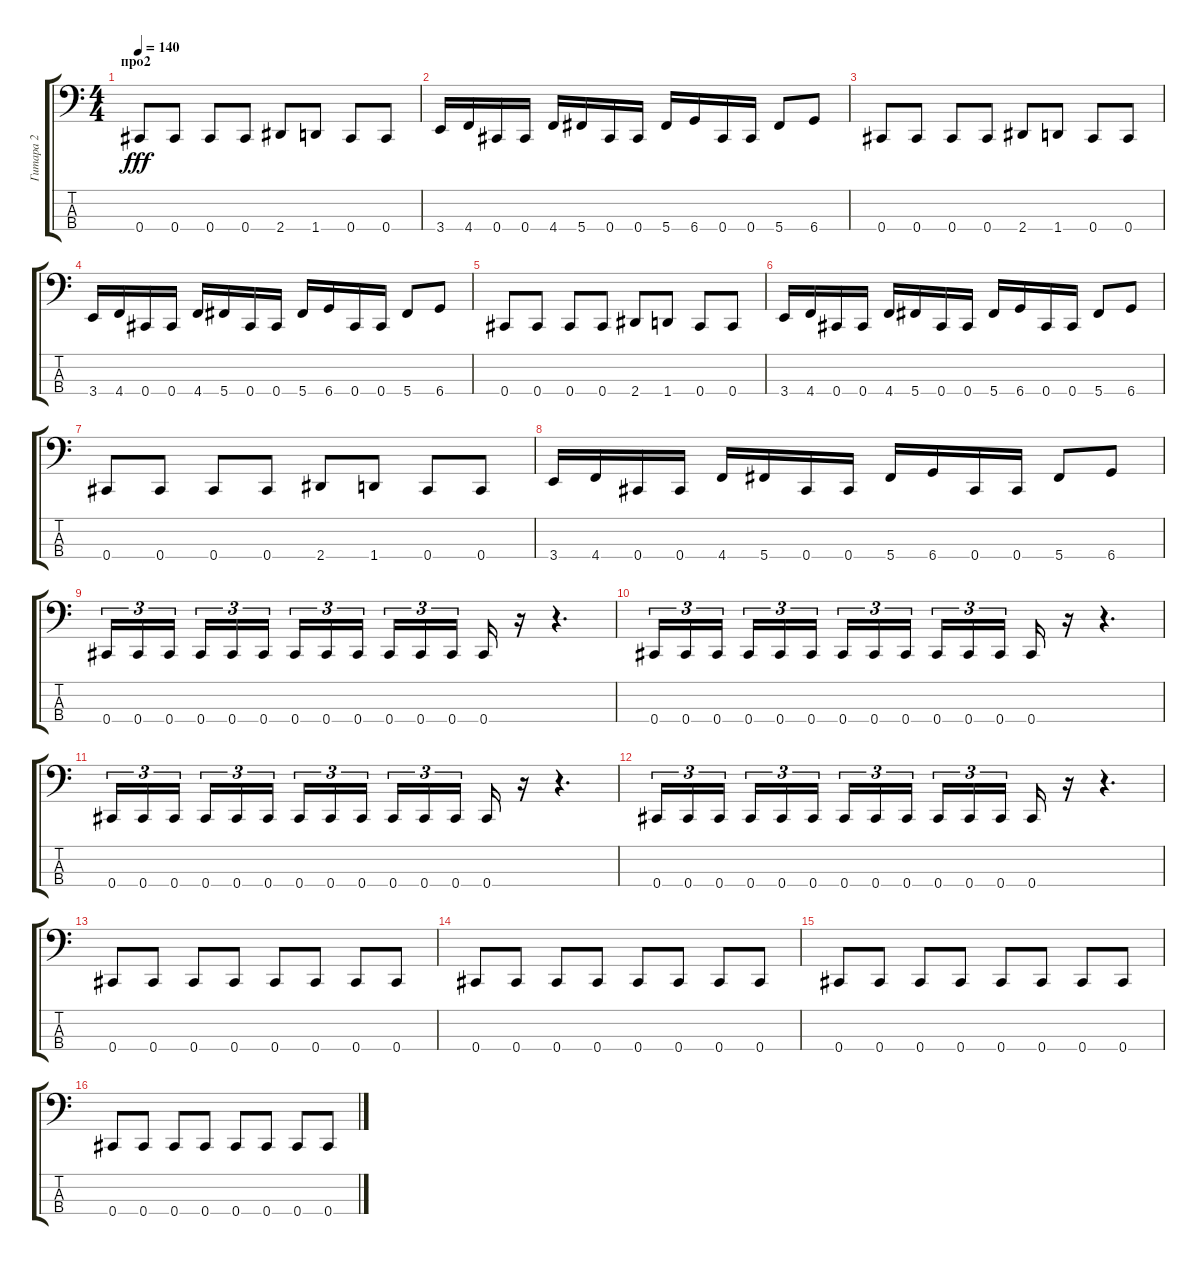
\track ("Гитара 2" "Гитара 2") {instrument electricbassfinger}
\staff {score tabs}
\tuning (E2 B1 Gb1 Db1) {hide}
\ts (4 4)
\section ("" "про2")
\tempo 140
\clef f4
\ks c
0.4.8{dy fff} 0.4.8 0.4.8 0.4.8 2.4.8 1.4.8 0.4.8 0.4.8 |
3.4.16 4.4.16 0.4.16 0.4.16 4.4.16 5.4.16 0.4.16 0.4.16 5.4.16 6.4.16 0.4.16 0.4.16 5.4.8 6.4.8 |
0.4.8 0.4.8 0.4.8 0.4.8 2.4.8 1.4.8 0.4.8 0.4.8 |
3.4.16 4.4.16 0.4.16 0.4.16 4.4.16 5.4.16 0.4.16 0.4.16 5.4.16 6.4.16 0.4.16 0.4.16 5.4.8 6.4.8 |
0.4.8 0.4.8 0.4.8 0.4.8 2.4.8 1.4.8 0.4.8 0.4.8 |
3.4.16 4.4.16 0.4.16 0.4.16 4.4.16 5.4.16 0.4.16 0.4.16 5.4.16 6.4.16 0.4.16 0.4.16 5.4.8 6.4.8 |
0.4.8 0.4.8 0.4.8 0.4.8 2.4.8 1.4.8 0.4.8 0.4.8 |
3.4.16 4.4.16 0.4.16 0.4.16 4.4.16 5.4.16 0.4.16 0.4.16 5.4.16 6.4.16 0.4.16 0.4.16 5.4.8 6.4.8 |
0.4.16{tu (3 2)} 0.4.16{tu (3 2)} 0.4.16{tu (3 2) beam splitsecondary} 0.4.16{tu (3 2)} 0.4.16{tu (3 2)} 0.4.16{tu (3 2)} 0.4.16{tu (3 2)} 0.4.16{tu (3 2)} 0.4.16{tu (3 2) beam splitsecondary} 0.4.16{tu (3 2)} 0.4.16{tu (3 2)} 0.4.16{tu (3 2)} 0.4.16 r.16 r.4{d} |
0.4.16{tu (3 2)} 0.4.16{tu (3 2)} 0.4.16{tu (3 2) beam splitsecondary} 0.4.16{tu (3 2)} 0.4.16{tu (3 2)} 0.4.16{tu (3 2)} 0.4.16{tu (3 2)} 0.4.16{tu (3 2)} 0.4.16{tu (3 2) beam splitsecondary} 0.4.16{tu (3 2)} 0.4.16{tu (3 2)} 0.4.16{tu (3 2)} 0.4.16 r.16 r.4{d} |
0.4.16{tu (3 2)} 0.4.16{tu (3 2)} 0.4.16{tu (3 2) beam splitsecondary} 0.4.16{tu (3 2)} 0.4.16{tu (3 2)} 0.4.16{tu (3 2)} 0.4.16{tu (3 2)} 0.4.16{tu (3 2)} 0.4.16{tu (3 2) beam splitsecondary} 0.4.16{tu (3 2)} 0.4.16{tu (3 2)} 0.4.16{tu (3 2)} 0.4.16 r.16 r.4{d} |
0.4.16{tu (3 2)} 0.4.16{tu (3 2)} 0.4.16{tu (3 2) beam splitsecondary} 0.4.16{tu (3 2)} 0.4.16{tu (3 2)} 0.4.16{tu (3 2)} 0.4.16{tu (3 2)} 0.4.16{tu (3 2)} 0.4.16{tu (3 2) beam splitsecondary} 0.4.16{tu (3 2)} 0.4.16{tu (3 2)} 0.4.16{tu (3 2)} 0.4.16 r.16 r.4{d} |
0.4.8 0.4.8 0.4.8 0.4.8 0.4.8 0.4.8 0.4.8 0.4.8 |
0.4.8 0.4.8 0.4.8 0.4.8 0.4.8 0.4.8 0.4.8 0.4.8 |
0.4.8 0.4.8 0.4.8 0.4.8 0.4.8 0.4.8 0.4.8 0.4.8 |
0.4.8 0.4.8 0.4.8 0.4.8 0.4.8 0.4.8 0.4.8 0.4.8
